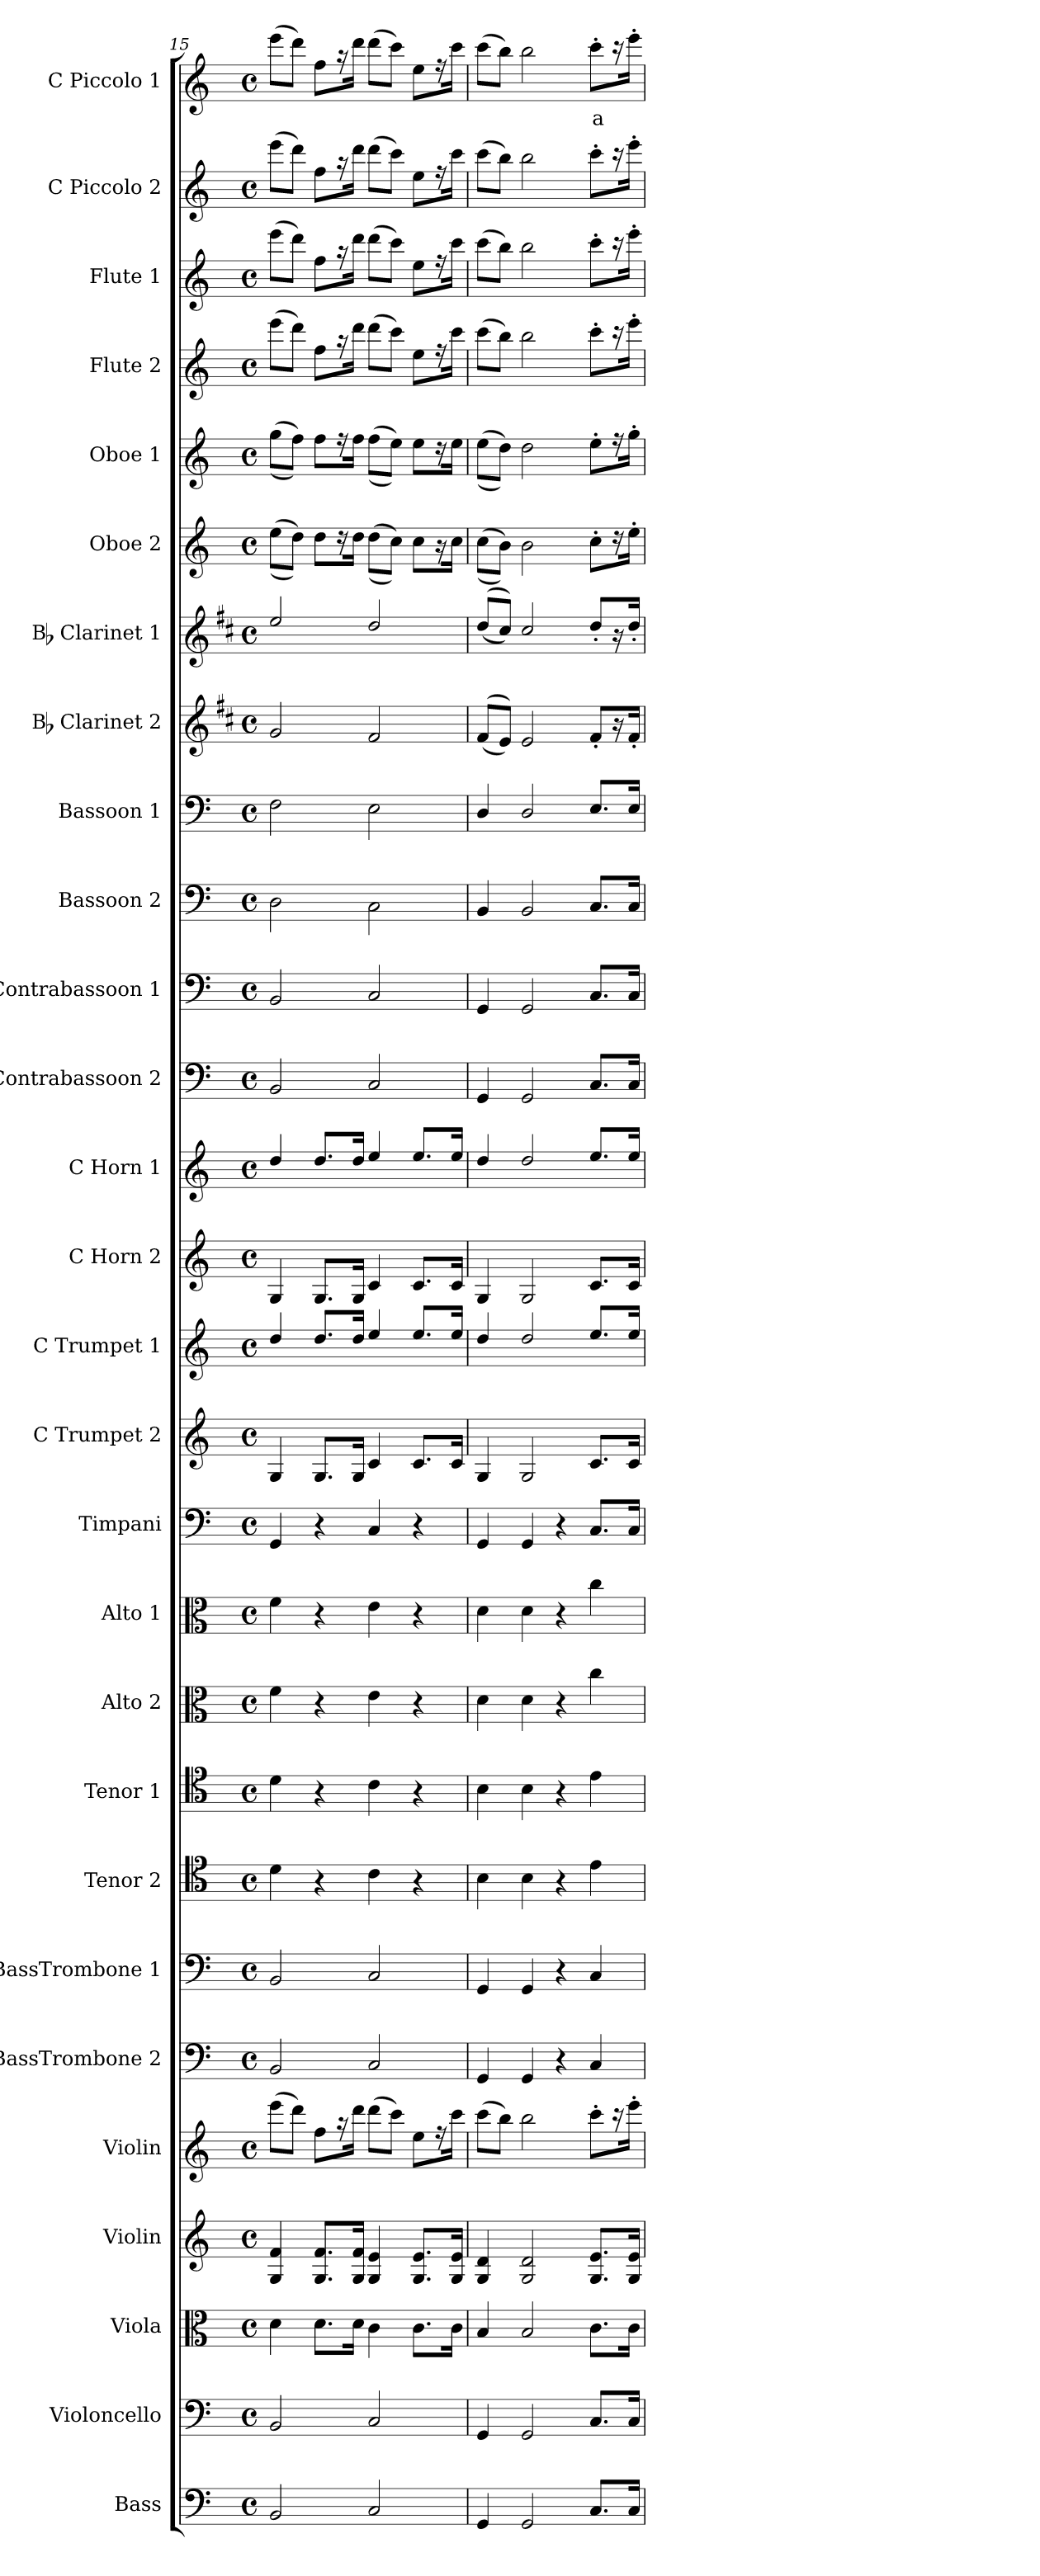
**kern	**kern	**kern	**kern	**kern	**kern	**kern	**kern	**kern	**kern	**kern	**kern	**kern	**kern	**kern	**kern	**kern	**kern	**kern	**kern	**kern	**kern	**kern	**kern	**kern	**kern	**kern	**kern	**text
*part28	*part27	*part26	*part25	*part24	*part23	*part22	*part21	*part20	*part19	*part18	*part17	*part16	*part15	*part14	*part13	*part12	*part11	*part10	*part9	*part8	*part7	*part6	*part5	*part4	*part3	*part2	*part1	*part1
*staff28	*staff27	*staff26	*staff25	*staff24	*staff23	*staff22	*staff21	*staff20	*staff19	*staff18	*staff17	*staff16	*staff15	*staff14	*staff13	*staff12	*staff11	*staff10	*staff9	*staff8	*staff7	*staff6	*staff5	*staff4	*staff3	*staff2	*staff1	*staff1
*I"Bass	*I"Violoncello	*I"Viola	*I"Violin	*I"Violin	*I"BassTrombone 2	*I"BassTrombone 1	*I"Tenor 2	*I"Tenor 1	*I"Alto 2	*I"Alto 1	*I"Timpani	*I"C Trumpet 2	*I"C Trumpet 1	*I"C Horn 2	*I"C Horn 1	*I"Contrabassoon 2	*I"Contrabassoon 1	*I"Bassoon 2	*I"Bassoon 1	*I"Bb Clarinet 2	*I"Bb Clarinet 1	*I"Oboe 2	*I"Oboe 1	*I"Flute 2	*I"Flute 1	*I"C Piccolo 2	*I"C Piccolo 1	*
*I'B	*I'Vc	*I'Vla	*I'Vln	*I'Vln	*I'BTrb 2	*I'BTrb 1	*I'T 2	*I'T 1	*I'A 2	*I'A 1	*I'Timp	*I'Tpt 2	*I'Tpt 1	*I'Hn 2	*I'Hn 1	*I'C Bsn 2	*I'C Bsn 1	*I'Bsn 2	*I'Bsn 1	*I'Cl 2	*I'Cl 1	*I'Ob 2	*I'Ob 1	*I'Fl 2	*I'Fl 1	*I'Picc 2	*I'Picc 1	*
*clefF4	*clefF4	*clefC3	*clefG2	*clefG2	*clefF4	*clefF4	*clefC4	*clefC4	*clefC3	*clefC3	*clefF4	*clefG2	*clefG2	*clefG2	*clefG2	*clefF4	*clefF4	*clefF4	*clefF4	*clefG2	*clefG2	*clefG2	*clefG2	*clefG2	*clefG2	*clefG2	*clefG2	*
*ITrd7c12	*	*	*	*	*	*	*	*	*	*	*	*	*	*ITrd7c12	*ITrd7c12	*ITrd7c12	*ITrd7c12	*	*	*ITrd1c2	*ITrd1c2	*	*	*	*	*ITrd-7c-12	*ITrd-7c-12	*
*k[]	*k[]	*k[]	*k[]	*k[]	*k[]	*k[]	*k[]	*k[]	*k[]	*k[]	*k[]	*k[]	*k[]	*k[]	*k[]	*k[]	*k[]	*k[]	*k[]	*k[]	*k[]	*k[]	*k[]	*k[]	*k[]	*k[]	*k[]	*
*M4/4	*M4/4	*M4/4	*M4/4	*M4/4	*M4/4	*M4/4	*M4/4	*M4/4	*M4/4	*M4/4	*M4/4	*M4/4	*M4/4	*M4/4	*M4/4	*M4/4	*M4/4	*M4/4	*M4/4	*M4/4	*M4/4	*M4/4	*M4/4	*M4/4	*M4/4	*M4/4	*M4/4	*
*met(c)	*met(c)	*met(c)	*met(c)	*met(c)	*met(c)	*met(c)	*met(c)	*met(c)	*met(c)	*met(c)	*met(c)	*met(c)	*met(c)	*met(c)	*met(c)	*met(c)	*met(c)	*met(c)	*met(c)	*met(c)	*met(c)	*met(c)	*met(c)	*met(c)	*met(c)	*met(c)	*met(c)	*
=15	=15	=15	=15	=15	=15	=15	=15	=15	=15	=15	=15	=15	=15	=15	=15	=15	=15	=15	=15	=15	=15	=15	=15	=15	=15	=15	=15	=15
2BBB	2BB	4d	4G/ 4f/	(8eeeL	2BB	2BB	4d	4d	4f	4f	4GG	4G/	4dd/	4GG/	4d/	2BBB	2BBB	2D\	2F\	2f/	2dd/	((8ee\L	((8gg\L	(8eeeL	(8eeeL	(8eeeeL	(8eeeeL	.
.	.	.	.	8dddJ)	.	.	.	.	.	.	.	.	.	.	.	.	.	.	.	.	.	8dd\J))	8ff\J))	8dddJ)	8dddJ)	8ddddJ)	8ddddJ)	.
.	.	8.dL	8.G/ 8.f/L	8ffL	.	.	4r	4r	4r	4r	4r	8.G/L	8.dd/L	8.GG/L	8.d/L	.	.	.	.	.	.	8dd\L	8ff\L	8ffL	8ffL	8fffL	8fffL	.
.	.	.	.	16r	.	.	.	.	.	.	.	.	.	.	.	.	.	.	.	.	.	16r	16r	16r	16r	16r	16r	.
.	.	16dJk	16G/ 16f/Jk	16dddJk	.	.	.	.	.	.	.	16G/Jk	16dd/Jk	16GG/Jk	16d/Jk	.	.	.	.	.	.	16dd\Jk	16ff\Jk	16dddJk	16dddJk	16ddddJk	16ddddJk	.
2CC	2C	4c	4G/ 4e/	(8dddL	2C	2C	4c	4c	4e	4e	4C	4c/	4ee/	4C/	4e/	2CC	2CC	2C\	2E\	2e/	2cc/	((8dd\L	((8ff\L	(8dddL	(8dddL	(8ddddL	(8ddddL	.
.	.	.	.	8cccJ)	.	.	.	.	.	.	.	.	.	.	.	.	.	.	.	.	.	8cc\J))	8ee\J))	8cccJ)	8cccJ)	8ccccJ)	8ccccJ)	.
.	.	8.cL	8.G/ 8.e/L	8eeL	.	.	4r	4r	4r	4r	4r	8.c/L	8.ee/L	8.C/L	8.e/L	.	.	.	.	.	.	8cc\L	8ee\L	8eeL	8eeL	8eeeL	8eeeL	.
.	.	.	.	16r	.	.	.	.	.	.	.	.	.	.	.	.	.	.	.	.	.	16r	16r	16r	16r	16r	16r	.
.	.	16cJk	16G/ 16e/Jk	16cccJk	.	.	.	.	.	.	.	16c/Jk	16ee/Jk	16C/Jk	16e/Jk	.	.	.	.	.	.	16cc\Jk	16ee\Jk	16cccJk	16cccJk	16ccccJk	16ccccJk	.
!!LO:PB:g=z
=16	=16	=16	=16	=16	=16	=16	=16	=16	=16	=16	=16	=16	=16	=16	=16	=16	=16	=16	=16	=16	=16	=16	=16	=16	=16	=16	=16	=16
4GGG	4GG	4B	4G/ 4d/	(8cccL	4GG	4GG	4B	4B	4d	4d	4GG	4G/	4dd/	4GG/	4d/	4GGG	4GGG	4BB/	4D/	((8e/L	((8cc/L	((8cc\L	((8ee\L	(8cccL	(8cccL	(8ccccL	(8ccccL	.
.	.	.	.	8bbJ)	.	.	.	.	.	.	.	.	.	.	.	.	.	.	.	8d/J))	8b/J))	8b\J))	8dd\J))	8bbJ)	8bbJ)	8bbbJ)	8bbbJ)	.
2GGG	2GG	2B	2G/ 2d/	2bb	4GG	4GG	4B	4B	4d	4d	4GG	2G/	2dd/	2GG/	2d/	2GGG	2GGG	2BB/	2D/	2d/	2b/	2b\	2dd\	2bb	2bb	2bbb	2bbb	.
.	.	.	.	.	4r	4r	4r	4r	4r	4r	4r	.	.	.	.	.	.	.	.	.	.	.	.	.	.	.	.	.
!	!	!	!	!	!	!	!	!	!	!	!	!	!	!	!	!	!	!	!	!	!	!	!	!	!	!	!	!LO:LY:b
8.CCL	8.CL	8.cL	8.G/ 8.e/L	8ccc'L	4C	4C	4e	4e	4cc	4cc	8.CL	8.c/L	8.ee/L	8.C/L	8.e/L	8.CCL	8.CCL	8.C/L	8.E/L	8e'/L	8cc'/L	8cc'\L	8ee'\L	8ccc'L	8ccc'L	8cccc'L	8cccc'L	a
.	.	.	.	16r	.	.	.	.	.	.	.	.	.	.	.	.	.	.	.	16r	16r	16r	16r	16r	16r	16r	16r	.
16CCJk	16CJk	16cJk	16G/ 16e/Jk	16eee'Jk	.	.	.	.	.	.	16CJk	16c/Jk	16ee/Jk	16C/Jk	16e/Jk	16CCJk	16CCJk	16C/Jk	16E/Jk	16e'/Jk	16cc'/Jk	16ee'\Jk	16gg'\Jk	16eee'Jk	16eee'Jk	16eeee'Jk	16eeee'Jk	.
=	=	=	=	=	=	=	=	=	=	=	=	=	=	=	=	=	=	=	=	=	=	=	=	=	=	=	=	=
*-	*-	*-	*-	*-	*-	*-	*-	*-	*-	*-	*-	*-	*-	*-	*-	*-	*-	*-	*-	*-	*-	*-	*-	*-	*-	*-	*-	*-
